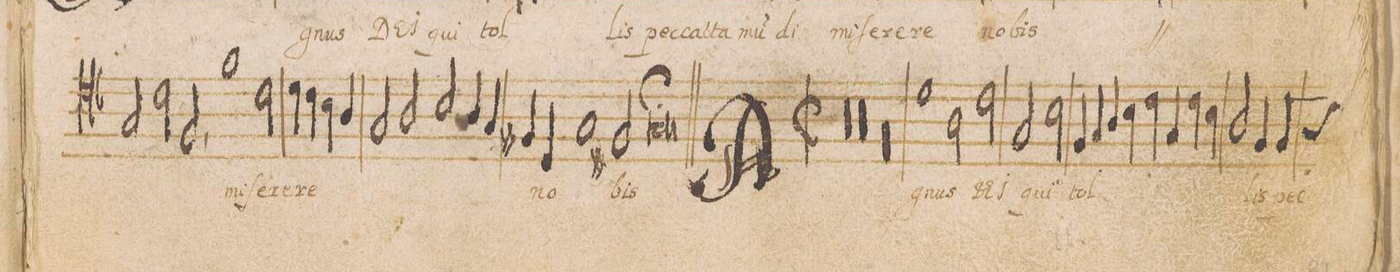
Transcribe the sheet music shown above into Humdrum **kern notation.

**kern	**text
*I"TENOR	*
*clefC4	*
*k[b-]	*
*met(C|)	*
*M2/1	*
4F/	.
=13-	=13-
2G/	.
2c\	.
2F,</	-bis
*	*Xij
1f\	mi-
=14-	=14-
2c\	-ſe-
4d\	-re-
4c\	-re
4B-\	.
4A/	.
=15-	=15-
2G/	.
2A/	.
2B-/	.
4A/	.
4G/	.
=16-	=16-
4F#X/	.
4D/	no-
1G/	.
2F#X/	-bis
=17-	=17-
0G/;l	.
=18||	=18||
*M2/1	*
*met(C|)	*
*mmet(c|)	*
00r	.
=19-	=19-
=20-	=20-
00r	.
=21-	=21-
=22-	=22-
00r	.
=23-	=23-
=24-	=24-
1d\	A-
2A\	-gnus
2c\	DE-
=25-	=25-
2G/	-I
2B-\	qui
4Fny/	tol-
4G/	.
4A/	.
4B-\	.
=26-	=26-
4c\	.
4G/	.
4c\	.
4B-\	.
2A/	.
4F/	-lis
4F/	pec-
=27-	=27-
*-	*-
